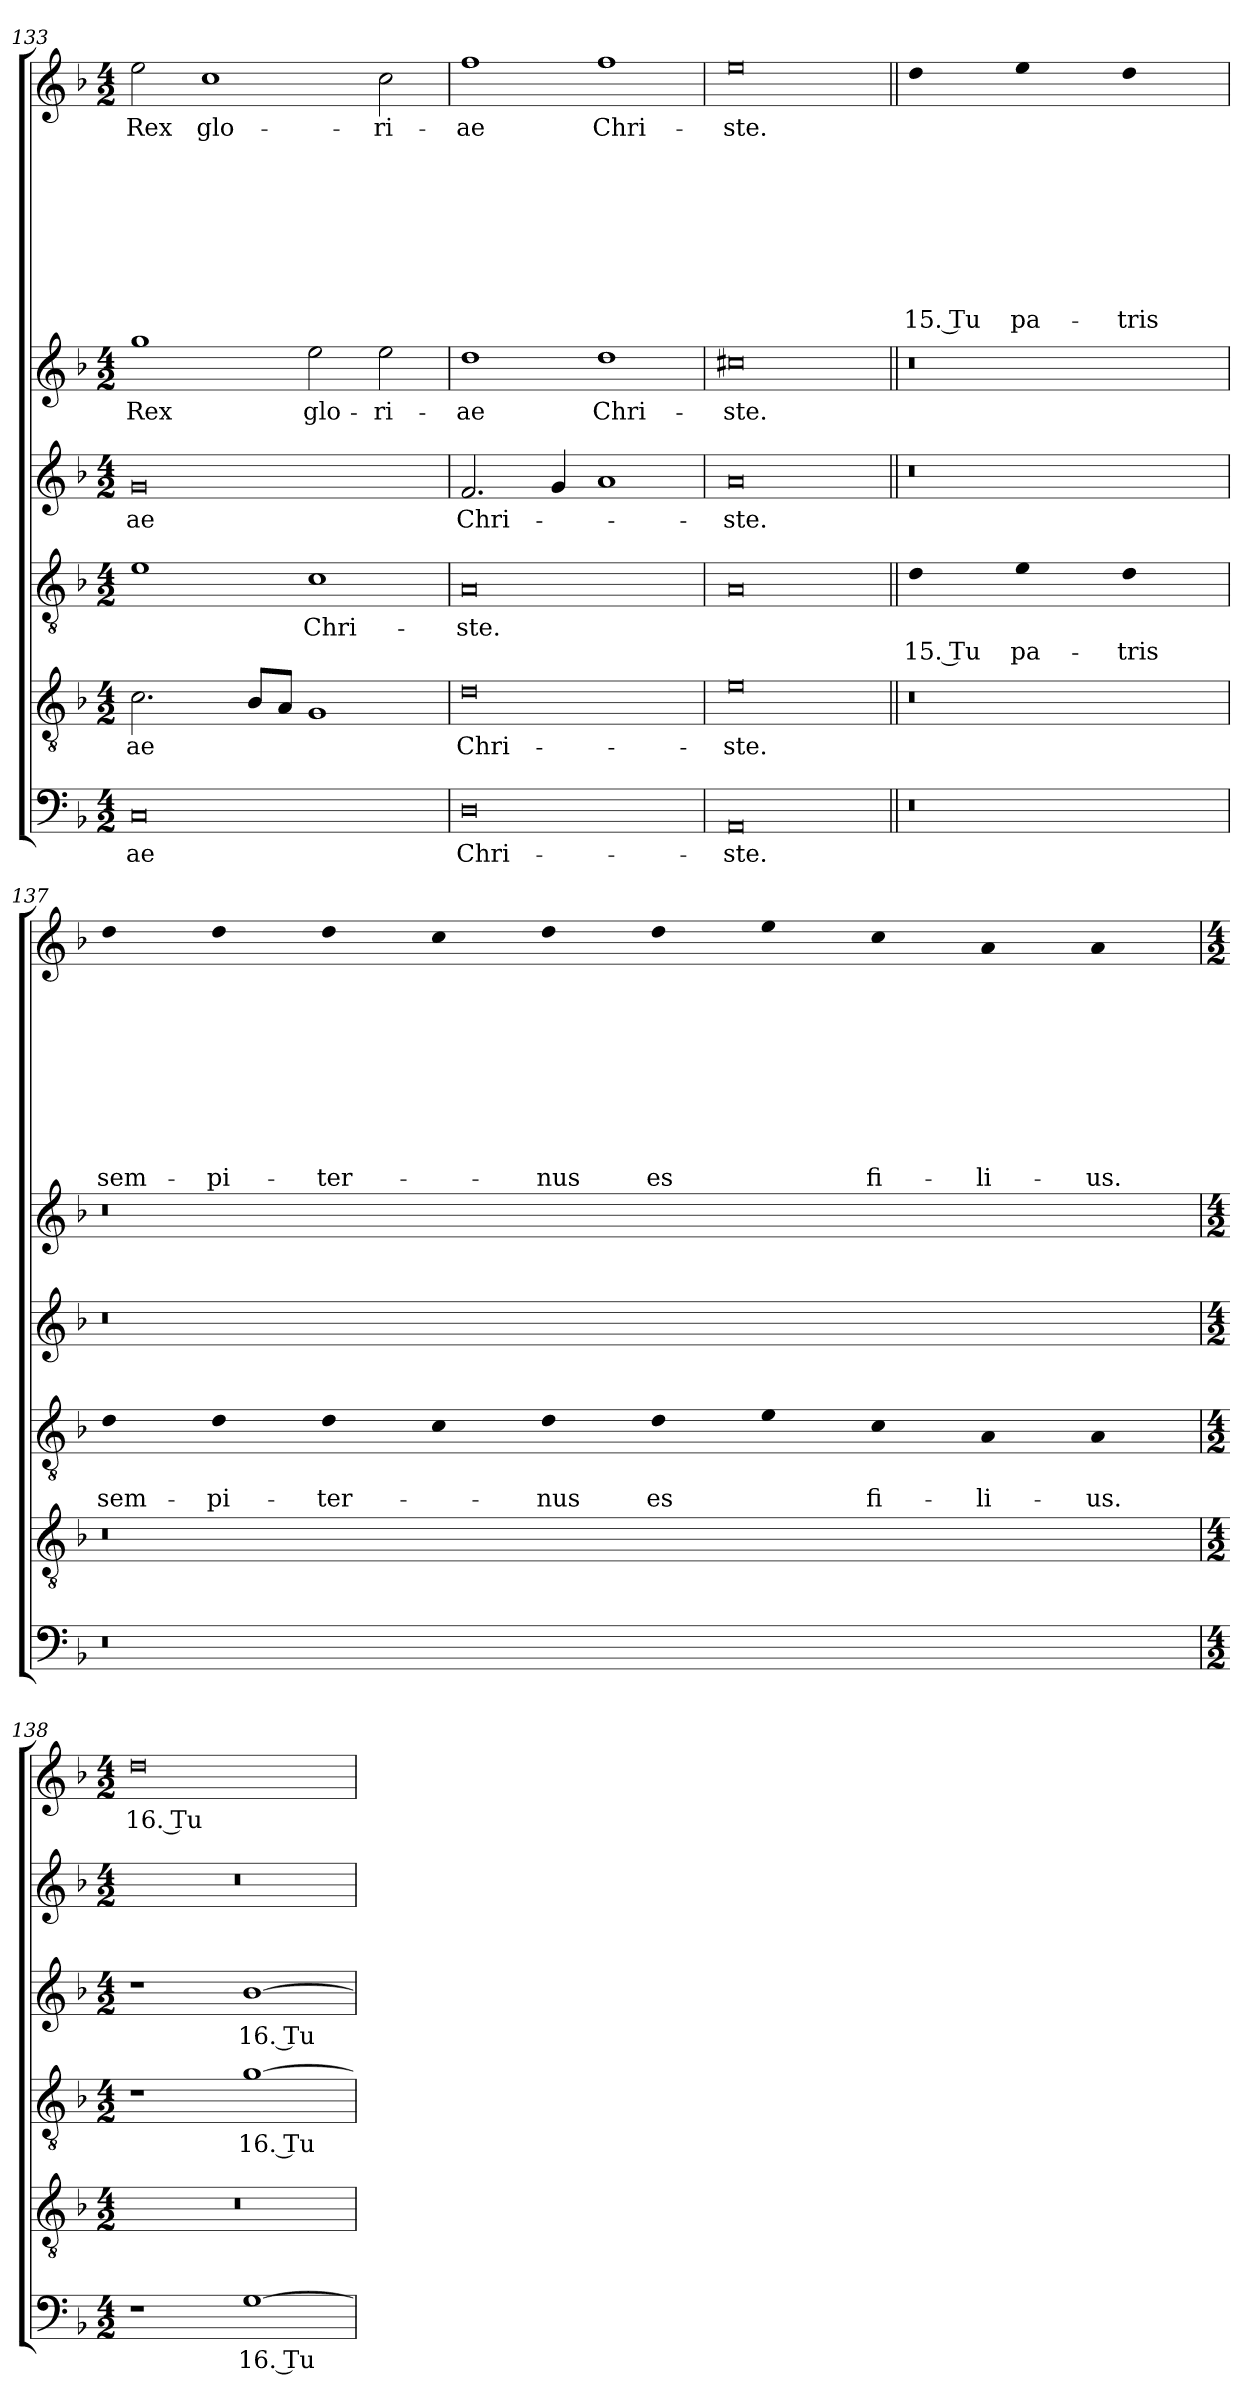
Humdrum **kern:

**kern	**text	**kern	**text	**kern	**text	**text	**kern	**text	**kern	**text	**kern	**text	**text	**text	**text	**text	**text	**text	**text	**text
*part6	*part6	*part5	*part5	*part4	*part4	*part4	*part3	*part3	*part2	*part2	*part1	*part1	*part1	*part1	*part1	*part1	*part1	*part1	*part1	*part1
*staff6	*staff6	*staff5	*staff5	*staff4	*staff4	*staff4	*staff3	*staff3	*staff2	*staff2	*staff1	*staff1	*staff1	*staff1	*staff1	*staff1	*staff1	*staff1	*staff1	*staff1
*clefF4	*	*clefGv2	*	*clefGv2	*	*	*clefG2	*	*clefG2	*	*clefG2	*	*	*	*	*	*	*	*	*
*k[b-]	*	*k[b-]	*	*k[b-]	*	*	*k[b-]	*	*k[b-]	*	*k[b-]	*	*	*	*	*	*	*	*	*
*F:	*	*F:	*	*F:	*	*	*F:	*	*F:	*	*F:	*	*	*	*	*	*	*	*	*
*M4/2	*	*M4/2	*	*M4/2	*	*	*M4/2	*	*M4/2	*	*M4/2	*	*	*	*	*	*	*	*	*
=133	=133	=133	=133	=133	=133	=133	=133	=133	=133	=133	=133	=133	=133	=133	=133	=133	=133	=133	=133	=133
!	!LO:LY:b	!	!LO:LY:b	!	!	!	!	!LO:LY:b	!	!LO:LY:b	!	!LO:LY:b	!	!	!	!	!	!	!	!
0C	-ae	2.c\	-ae	1e	.	.	0g	-ae	1gg	Rex	2ee\	Rex	.	.	.	.	.	.	.	.
!	!	!	!	!	!	!	!	!	!	!	!	!LO:LY:b	!	!	!	!	!	!	!	!
.	.	.	.	.	.	.	.	.	.	.	1cc	glo-	.	.	.	.	.	.	.	.
.	.	8B-/L	.	.	.	.	.	.	.	.	.	.	.	.	.	.	.	.	.	.
.	.	8A/J	.	.	.	.	.	.	.	.	.	.	.	.	.	.	.	.	.	.
!	!	!	!	!	!LO:LY:b	!	!	!	!	!LO:LY:b	!	!	!	!	!	!	!	!	!	!
.	.	1G	.	1c	Chri-	.	.	.	2ee\	glo-	.	.	.	.	.	.	.	.	.	.
!	!	!	!	!	!	!	!	!	!	!LO:LY:b	!	!LO:LY:b	!	!	!	!	!	!	!	!
.	.	.	.	.	.	.	.	.	2ee\	-ri-	2cc\	-ri-	.	.	.	.	.	.	.	.
=134	=134	=134	=134	=134	=134	=134	=134	=134	=134	=134	=134	=134	=134	=134	=134	=134	=134	=134	=134	=134
!	!LO:LY:b	!	!LO:LY:b	!	!LO:LY:b	!	!	!LO:LY:b	!	!LO:LY:b	!	!LO:LY:b	!	!	!	!	!	!	!	!
0D	Chri-	0d	Chri-	0A	-ste.	.	2.f/	Chri-	1dd	-ae	1ff	-ae	.	.	.	.	.	.	.	.
.	.	.	.	.	.	.	4g/	.	.	.	.	.	.	.	.	.	.	.	.	.
!	!	!	!	!	!	!	!	!	!	!LO:LY:b	!	!LO:LY:b	!	!	!	!	!	!	!	!
.	.	.	.	.	.	.	1a	.	1dd	Chri-	1ff	Chri-	.	.	.	.	.	.	.	.
=135	=135	=135	=135	=135	=135	=135	=135	=135	=135	=135	=135	=135	=135	=135	=135	=135	=135	=135	=135	=135
!	!LO:LY:b	!	!LO:LY:b	!	!	!	!	!LO:LY:b	!	!LO:LY:b	!	!LO:LY:b	!	!	!	!	!	!	!	!
0AA	-ste.	0e	-ste.	0A	.	.	0a	-ste.	0cc#X	-ste.	0ee	-ste.	.	.	.	.	.	.	.	.
!!LO:PB:g=z
=136||	=136||	=136||	=136||	=136||	=136||	=136||	=136||	=136||	=136||	=136||	=136||	=136||	=136||	=136||	=136||	=136||	=136||	=136||	=136||	=136||
!	!	!	!	!LO:N:head=solid	!	!LO:LY:b	!	!	!	!	!LO:N:head=solid	!	!	!	!	!	!	!	!	!LO:LY:b
0r	.	0r	.	1d	.	15. Tu	0r	.	0r	.	1dd	.	.	.	.	.	.	.	.	15. Tu
!	!	!	!	!LO:N:head=solid	!	!LO:LY:b	!	!	!	!	!LO:N:head=solid	!	!	!	!	!	!	!	!	!LO:LY:b
.	.	.	.	1e	.	pa-	.	.	.	.	1ee	.	.	.	.	.	.	.	.	pa-
!	!	!	!	!LO:N:head=solid	!	!LO:LY:b	!	!	!	!	!LO:N:head=solid	!	!	!	!	!	!	!	!	!LO:LY:b
1ryy	.	1ryy	.	1d	.	-tris	1ryy	.	1ryy	.	1dd	.	.	.	.	.	.	.	.	-tris
=137	=137	=137	=137	=137	=137	=137	=137	=137	=137	=137	=137	=137	=137	=137	=137	=137	=137	=137	=137	=137
!	!	!	!	!LO:N:head=solid	!	!LO:LY:b	!	!	!	!	!LO:N:head=solid	!	!	!	!	!	!	!	!	!LO:LY:b
0r	.	0r	.	1d	.	sem-	0r	.	0r	.	1dd	.	.	.	.	.	.	.	.	sem-
!	!	!	!	!LO:N:head=solid	!	!LO:LY:b	!	!	!	!	!LO:N:head=solid	!	!	!	!	!	!	!	!	!LO:LY:b
.	.	.	.	1d	.	-pi-	.	.	.	.	1dd	.	.	.	.	.	.	.	.	-pi-
!	!	!	!	!LO:N:head=solid	!	!LO:LY:b	!	!	!	!	!LO:N:head=solid	!	!	!	!	!	!	!	!	!LO:LY:b
000ryy	.	000ryy	.	1d	.	-ter-	000ryy	.	000ryy	.	1dd	.	.	.	.	.	.	.	.	-ter-
!	!	!	!	!LO:N:head=solid	!	!	!	!	!	!	!LO:N:head=solid	!	!	!	!	!	!	!	!	!
.	.	.	.	1c	.	.	.	.	.	.	1cc	.	.	.	.	.	.	.	.	.
!	!	!	!	!LO:N:head=solid	!	!LO:LY:b	!	!	!	!	!LO:N:head=solid	!	!	!	!	!	!	!	!	!LO:LY:b
.	.	.	.	1d	.	-nus	.	.	.	.	1dd	.	.	.	.	.	.	.	.	-nus
!	!	!	!	!LO:N:head=solid	!	!LO:LY:b	!	!	!	!	!LO:N:head=solid	!	!	!	!	!	!	!	!	!LO:LY:b
.	.	.	.	1d	.	es	.	.	.	.	1dd	.	.	.	.	.	.	.	.	es
!	!	!	!	!LO:N:head=solid	!	!	!	!	!	!	!LO:N:head=solid	!	!	!	!	!	!	!	!	!
.	.	.	.	1e	.	.	.	.	.	.	1ee	.	.	.	.	.	.	.	.	.
!	!	!	!	!LO:N:head=solid	!	!LO:LY:b	!	!	!	!	!LO:N:head=solid	!	!	!	!	!	!	!	!	!LO:LY:b
.	.	.	.	1c	.	fi-	.	.	.	.	1cc	.	.	.	.	.	.	.	.	fi-
!	!	!	!	!LO:N:head=solid	!	!LO:LY:b	!	!	!	!	!LO:N:head=solid	!	!	!	!	!	!	!	!	!LO:LY:b
.	.	.	.	1A	.	-li-	.	.	.	.	1a	.	.	.	.	.	.	.	.	-li-
!	!	!	!	!LO:N:head=solid	!	!LO:LY:b	!	!	!	!	!LO:N:head=solid	!	!	!	!	!	!	!	!	!LO:LY:b
.	.	.	.	1A	.	-us.	.	.	.	.	1a	.	.	.	.	.	.	.	.	-us.
!!LO:LB:g=z
=138	=138	=138	=138	=138	=138	=138	=138	=138	=138	=138	=138	=138	=138	=138	=138	=138	=138	=138	=138	=138
*M4/2	*	*M4/2	*	*M4/2	*	*	*M4/2	*	*M4/2	*	*M4/2	*	*	*	*	*	*	*	*	*
!	!	!	!	!	!	!	!	!	!	!	!	!LO:LY:b	!	!	!	!	!	!	!	!
1r	.	0r	.	1r	.	.	1r	.	0r	.	0dd	16. Tu	.	.	.	.	.	.	.	.
!	!LO:LY:b	!	!	!	!LO:LY:b	!	!	!LO:LY:b	!	!	!	!	!	!	!	!	!	!	!	!
[1G	16. Tu	.	.	[1g	16. Tu	.	[1b-	16. Tu	.	.	.	.	.	.	.	.	.	.	.	.
=	=	=	=	=	=	=	=	=	=	=	=	=	=	=	=	=	=	=	=	=
*-	*-	*-	*-	*-	*-	*-	*-	*-	*-	*-	*-	*-	*-	*-	*-	*-	*-	*-	*-	*-
